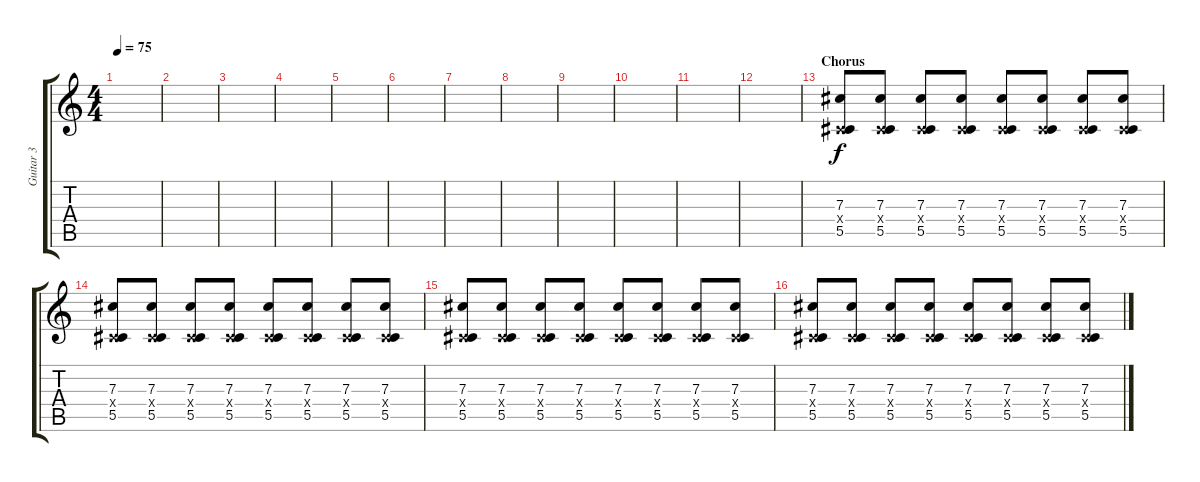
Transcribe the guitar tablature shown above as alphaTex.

\track ("Guitar 3" "Guitar 3") {instrument distortionguitar}
\staff {score tabs}
\tuning (Eb4 Bb3 Gb3 Db3 Ab2 Db2) {hide}
\ts (4 4)
\tempo 75
\clef g2
\ks c
|
|
|
|
|
|
|
|
|
|
|
|
\section ("" "Chorus")
(7.3 0.4{x} 5.5).8 (7.3 0.4{x} 5.5).8 (7.3 0.4{x} 5.5).8 (7.3 0.4{x} 5.5).8 (7.3 0.4{x} 5.5).8 (7.3 0.4{x} 5.5).8 (7.3 0.4{x} 5.5).8 (7.3 0.4{x} 5.5).8 |
(7.3 0.4{x} 5.5).8 (7.3 0.4{x} 5.5).8 (7.3 0.4{x} 5.5).8 (7.3 0.4{x} 5.5).8 (7.3 0.4{x} 5.5).8 (7.3 0.4{x} 5.5).8 (7.3 0.4{x} 5.5).8 (7.3 0.4{x} 5.5).8 |
(7.3 0.4{x} 5.5).8 (7.3 0.4{x} 5.5).8 (7.3 0.4{x} 5.5).8 (7.3 0.4{x} 5.5).8 (7.3 0.4{x} 5.5).8 (7.3 0.4{x} 5.5).8 (7.3 0.4{x} 5.5).8 (7.3 0.4{x} 5.5).8 |
(7.3 0.4{x} 5.5).8 (7.3 0.4{x} 5.5).8 (7.3 0.4{x} 5.5).8 (7.3 0.4{x} 5.5).8 (7.3 0.4{x} 5.5).8 (7.3 0.4{x} 5.5).8 (7.3 0.4{x} 5.5).8 (7.3 0.4{x} 5.5).8
